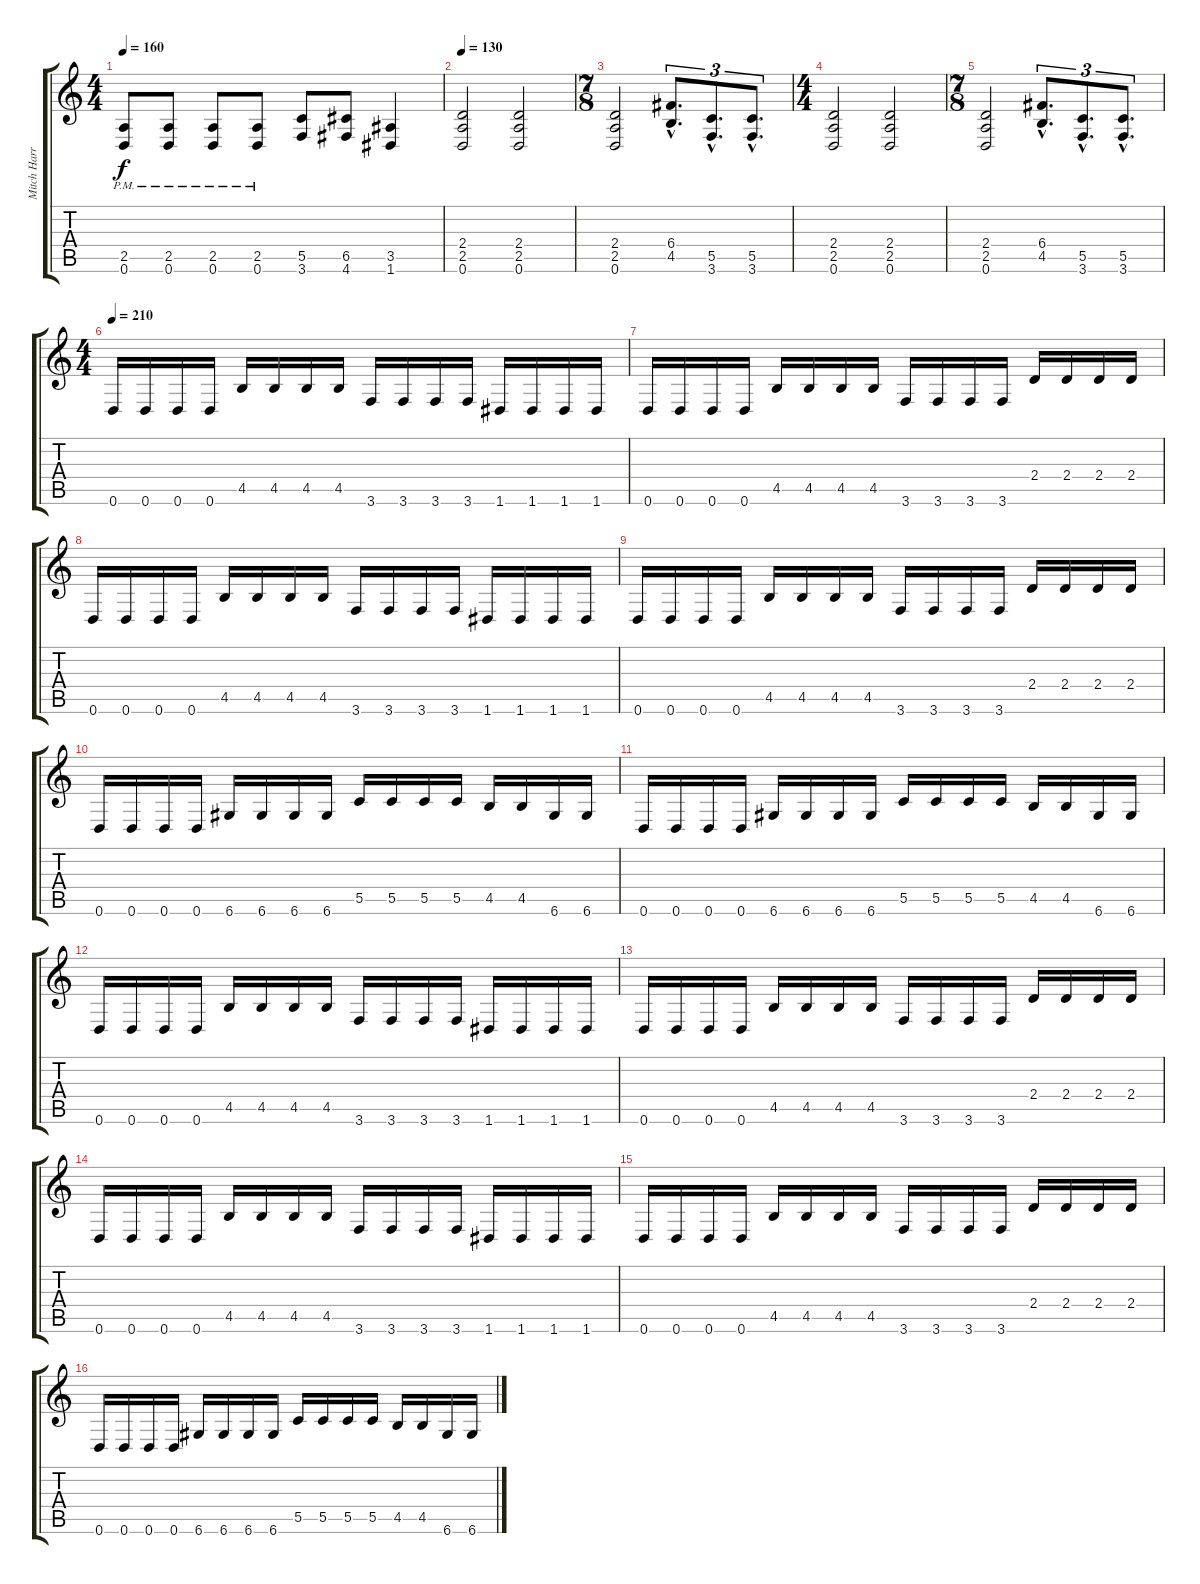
\track ("Mitch Harris (Guitar 1) " "Mitch Harr") {instrument distortionguitar}
\staff {score tabs}
\tuning (D4 A3 F3 C3 G2 D2) {hide}
\ts (4 4)
\tempo 160
\clef g2
\ks c
(2.5{pm} 0.6).8{dy f} (2.5{pm} 0.6).8 (2.5{pm} 0.6).8 (2.5{pm} 0.6).8 (5.5 3.6).8 (6.5 4.6).8 (3.5 1.6).4 |
\tempo 130
(2.4 2.5 0.6).2 (2.4 2.5 0.6).2 |
\ts (7 8)
(2.4 2.5 0.6).2 (6.4{hac} 4.5{hac}).8{d tu (3 2)} (5.5{hac} 3.6{hac}).8{d tu (3 2)} (5.5{hac} 3.6{hac}).8{d tu (3 2)} |
\ts (4 4)
(2.4 2.5 0.6).2 (2.4 2.5 0.6).2 |
\ts (7 8)
(2.4 2.5 0.6).2 (6.4{hac} 4.5{hac}).8{d tu (3 2)} (5.5{hac} 3.6{hac}).8{d tu (3 2)} (5.5{hac} 3.6{hac}).8{d tu (3 2)} |
\ts (4 4)
\tempo 210
0.6.16 0.6.16 0.6.16 0.6.16 4.5.16 4.5.16 4.5.16 4.5.16 3.6.16 3.6.16 3.6.16 3.6.16 1.6.16 1.6.16 1.6.16 1.6.16 |
0.6.16 0.6.16 0.6.16 0.6.16 4.5.16 4.5.16 4.5.16 4.5.16 3.6.16 3.6.16 3.6.16 3.6.16 2.4.16 2.4.16 2.4.16 2.4.16 |
0.6.16 0.6.16 0.6.16 0.6.16 4.5.16 4.5.16 4.5.16 4.5.16 3.6.16 3.6.16 3.6.16 3.6.16 1.6.16 1.6.16 1.6.16 1.6.16 |
0.6.16 0.6.16 0.6.16 0.6.16 4.5.16 4.5.16 4.5.16 4.5.16 3.6.16 3.6.16 3.6.16 3.6.16 2.4.16 2.4.16 2.4.16 2.4.16 |
0.6.16 0.6.16 0.6.16 0.6.16 6.6.16 6.6.16 6.6.16 6.6.16 5.5.16 5.5.16 5.5.16 5.5.16 4.5.16 4.5.16 6.6.16 6.6.16 |
0.6.16 0.6.16 0.6.16 0.6.16 6.6.16 6.6.16 6.6.16 6.6.16 5.5.16 5.5.16 5.5.16 5.5.16 4.5.16 4.5.16 6.6.16 6.6.16 |
0.6.16 0.6.16 0.6.16 0.6.16 4.5.16 4.5.16 4.5.16 4.5.16 3.6.16 3.6.16 3.6.16 3.6.16 1.6.16 1.6.16 1.6.16 1.6.16 |
0.6.16 0.6.16 0.6.16 0.6.16 4.5.16 4.5.16 4.5.16 4.5.16 3.6.16 3.6.16 3.6.16 3.6.16 2.4.16 2.4.16 2.4.16 2.4.16 |
0.6.16 0.6.16 0.6.16 0.6.16 4.5.16 4.5.16 4.5.16 4.5.16 3.6.16 3.6.16 3.6.16 3.6.16 1.6.16 1.6.16 1.6.16 1.6.16 |
0.6.16 0.6.16 0.6.16 0.6.16 4.5.16 4.5.16 4.5.16 4.5.16 3.6.16 3.6.16 3.6.16 3.6.16 2.4.16 2.4.16 2.4.16 2.4.16 |
0.6.16 0.6.16 0.6.16 0.6.16 6.6.16 6.6.16 6.6.16 6.6.16 5.5.16 5.5.16 5.5.16 5.5.16 4.5.16 4.5.16 6.6.16 6.6.16
